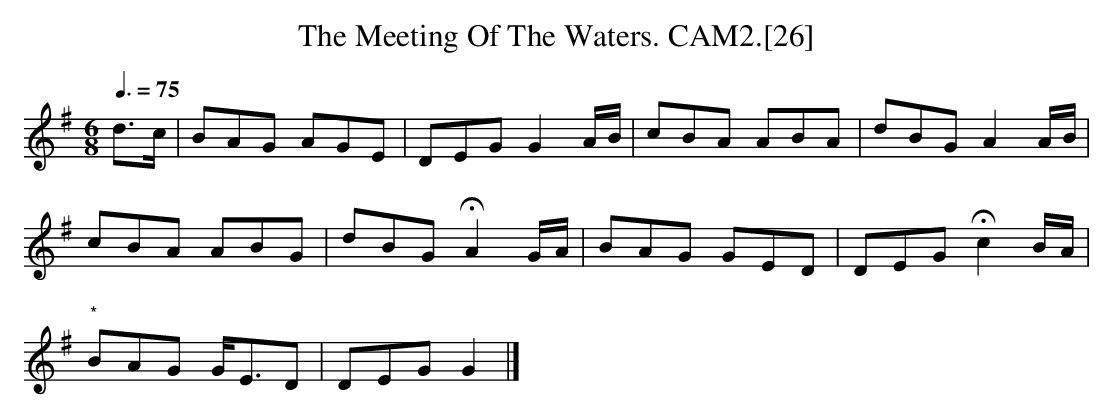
X:1
T:Meeting Of The Waters. CAM2.[26], The
M:6/8
L:1/8
Q:3/8=75
K:G
d>c | BAG AGE | DEG G2 A/B/ | cBA ABA | dBG A2 A/B/ |
cBA ABG | dBG HA2 G/A/ | BAG GED | DEG Hc2 B/A/ |
"*"BAG G<ED | DEG G2 |]
